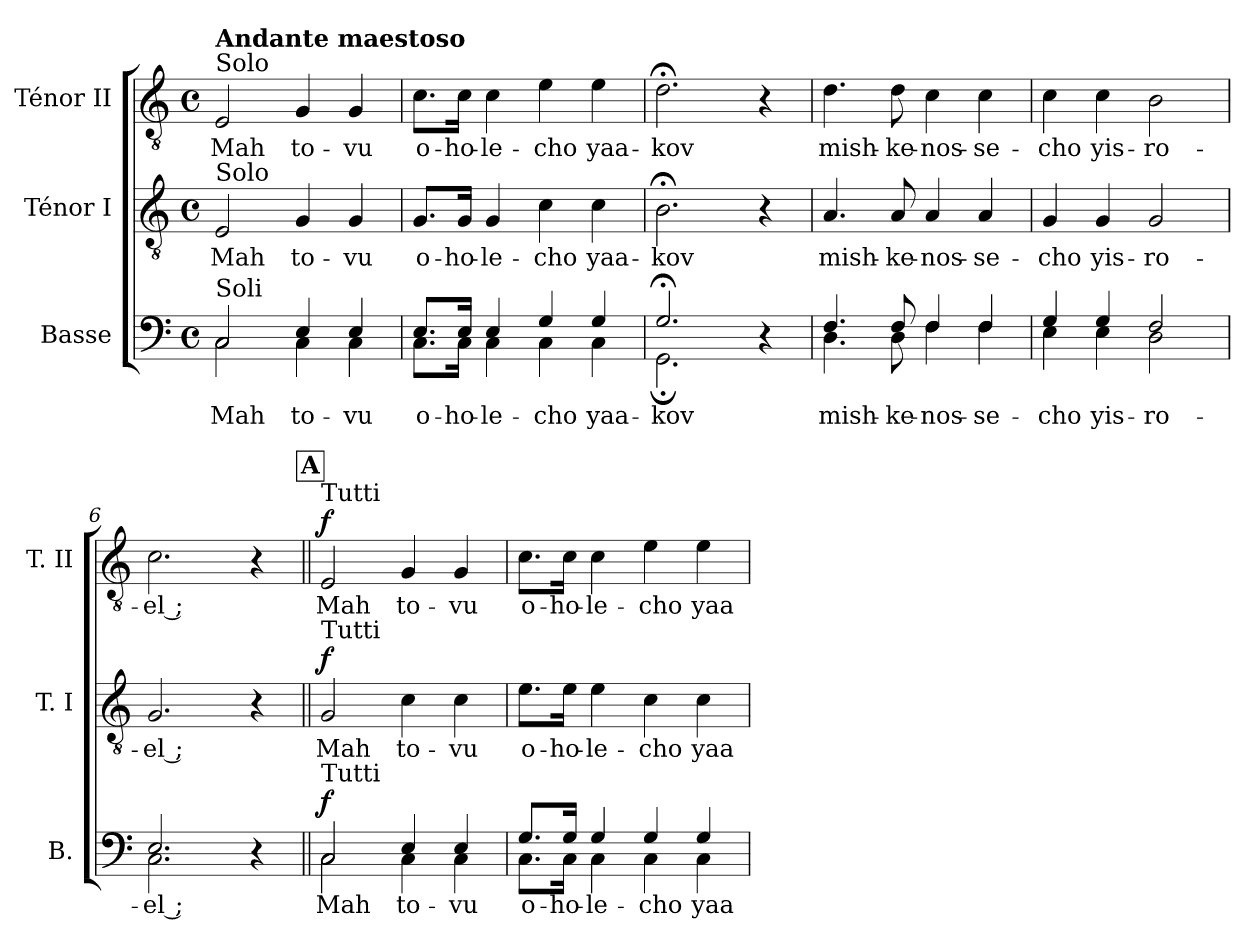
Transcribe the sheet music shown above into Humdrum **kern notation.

**kern	**text	**dynam	**kern	**text	**dynam	**kern	**text	**dynam
*part3	*part3	*part3	*part2	*part2	*part2	*part1	*part1	*part1
*staff3	*staff3	*staff3	*staff2	*staff2	*staff2	*staff1	*staff1	*staff1
*I"Basse	*	*	*I"Ténor I	*	*	*I"Ténor II	*	*
*I'B.	*	*	*I'T. I	*	*	*I'T. II	*	*
!!LO:PB:g=z
*clefF4	*	*	*clefGv2	*	*	*clefGv2	*	*
*	*	*	*ITrd7c12	*	*	*ITrd7c12	*	*
*k[]	*	*	*k[]	*	*	*k[]	*	*
*C:	*	*	*C:	*	*	*C:	*	*
*M4/4	*	*	*M4/4	*	*	*M4/4	*	*
*met(c)	*	*	*met(c)	*	*	*met(c)	*	*
*MM80	*	*	*MM80	*	*	*MM80	*	*
=1	=1	=1	=1	=1	=1	=1	=1	=1
!	!LO:LY:b:color=#000000	!	!	!	!	!	!	!
*^	*	*	*	*	*	*	*	*
!	!	!	!	!	!LO:LY:b:color=#000000	!	!	!	!
!	!	!	!	!	!	!	!LO:TX:a:t=Solo	!	!
!	!	!	!	!	!	!	!LO:TX:a:B:t=Andante maestoso	!	!
!	!	!	!	!LO:TX:a:t=Solo	!	!	!	!	!
!LO:TX:a:t=Soli	!	!	!	!	!	!	!	!	!
!	!	!	!	!	!	!	!	!LO:LY:b:color=#000000	!
2Ci/	2Ci\	Mah	.	2EEi/	Mah	.	2EEi/	Mah	.
!	!	!LO:LY:b:color=#000000	!	!	!	!	!	!	!
!	!	!	!	!	!LO:LY:b:color=#000000	!	!	!	!
!	!	!	!	!	!	!	!	!LO:LY:b:color=#000000	!
4Ei/	4Ci\	to-	.	4GGi/	to-	.	4GGi/	to-	.
!	!	!LO:LY:b:color=#000000	!	!	!	!	!	!	!
!	!	!	!	!	!LO:LY:b:color=#000000	!	!	!	!
!	!	!	!	!	!	!	!	!LO:LY:b:color=#000000	!
4Ei/	4Ci\	-vu	.	4GGi/	-vu	.	4GGi/	-vu	.
=2	=2	=2	=2	=2	=2	=2	=2	=2	=2
!	!	!LO:LY:b:color=#000000	!	!	!	!	!	!	!
!	!	!	!	!	!LO:LY:b:color=#000000	!	!	!	!
!	!	!	!	!	!	!	!	!LO:LY:b:color=#000000	!
8.Ei/L	8.Ci\L	o-	.	8.GGi/L	o-	.	8.Ci\L	o-	.
!	!	!LO:LY:b:color=#000000	!	!	!	!	!	!	!
!	!	!	!	!	!LO:LY:b:color=#000000	!	!	!	!
!	!	!	!	!	!	!	!	!LO:LY:b:color=#000000	!
16Ei/Jk	16Ci\Jk	-ho-	.	16GGi/Jk	-ho-	.	16Ci\Jk	-ho-	.
!	!	!LO:LY:b:color=#000000	!	!	!	!	!	!	!
!	!	!	!	!	!LO:LY:b:color=#000000	!	!	!	!
!	!	!	!	!	!	!	!	!LO:LY:b:color=#000000	!
4Ei/	4Ci\	-le-	.	4GGi/	-le-	.	4Ci\	-le-	.
!	!	!LO:LY:b:color=#000000	!	!	!	!	!	!	!
!	!	!	!	!	!LO:LY:b:color=#000000	!	!	!	!
!	!	!	!	!	!	!	!	!LO:LY:b:color=#000000	!
4Gi/	4Ci\	-cho	.	4Ci\	-cho	.	4Ei\	-cho	.
!	!	!LO:LY:b:color=#000000	!	!	!	!	!	!	!
!	!	!	!	!	!LO:LY:b:color=#000000	!	!	!	!
!	!	!	!	!	!	!	!	!LO:LY:b:color=#000000	!
4Gi/	4Ci\	yaa-	.	4Ci\	yaa-	.	4Ei\	yaa-	.
=3	=3	=3	=3	=3	=3	=3	=3	=3	=3
!	!	!LO:LY:b:color=#000000	!	!	!	!	!	!	!
!	!	!	!	!	!LO:LY:b:color=#000000	!	!	!	!
!	!	!	!	!	!	!	!	!LO:LY:b:color=#000000	!
2.G;i/	2.GG;i\	-kov	.	2.BB;i\	-kov	.	2.D;i\	-kov	.
4r	4ryy	.	.	4r	.	.	4r	.	.
=4	=4	=4	=4	=4	=4	=4	=4	=4	=4
!	!	!LO:LY:b:color=#000000	!	!	!	!	!	!	!
!	!	!	!	!	!LO:LY:b:color=#000000	!	!	!	!
!	!	!	!	!	!	!	!	!LO:LY:b:color=#000000	!
4.Fi/	4.Di\	mish-	.	4.AAi/	mish-	.	4.Di\	mish-	.
!	!	!LO:LY:b:color=#000000	!	!	!	!	!	!	!
!	!	!	!	!	!LO:LY:b:color=#000000	!	!	!	!
!	!	!	!	!	!	!	!	!LO:LY:b:color=#000000	!
8Fi/	8Di\	-ke-	.	8AAi/	-ke-	.	8Di\	-ke-	.
!	!	!LO:LY:b:color=#000000	!	!	!	!	!	!	!
!	!	!	!	!	!LO:LY:b:color=#000000	!	!	!	!
!	!	!	!	!	!	!	!	!LO:LY:b:color=#000000	!
4Fi/	4Fi\	-nos-	.	4AAi/	-nos-	.	4Ci\	-nos-	.
!	!	!LO:LY:b:color=#000000	!	!	!	!	!	!	!
!	!	!	!	!	!LO:LY:b:color=#000000	!	!	!	!
!	!	!	!	!	!	!	!	!LO:LY:b:color=#000000	!
4Fi/	4Fi\	-se-	.	4AAi/	-se-	.	4Ci\	-se-	.
=5	=5	=5	=5	=5	=5	=5	=5	=5	=5
!	!	!LO:LY:b:color=#000000	!	!	!	!	!	!	!
!	!	!	!	!	!LO:LY:b:color=#000000	!	!	!	!
!	!	!	!	!	!	!	!	!LO:LY:b:color=#000000	!
4Gi/	4Ei\	-cho	.	4GGi/	-cho	.	4Ci\	-cho	.
!	!	!LO:LY:b:color=#000000	!	!	!	!	!	!	!
!	!	!	!	!	!LO:LY:b:color=#000000	!	!	!	!
!	!	!	!	!	!	!	!	!LO:LY:b:color=#000000	!
4Gi/	4Ei\	yis-	.	4GGi/	yis-	.	4Ci\	yis-	.
!	!	!LO:LY:b:color=#000000	!	!	!	!	!	!	!
!	!	!	!	!	!LO:LY:b:color=#000000	!	!	!	!
!	!	!	!	!	!	!	!	!LO:LY:b:color=#000000	!
2Fi/	2Di\	-ro-	.	2GGi/	-ro-	.	2BBi\	-ro-	.
=6	=6	=6	=6	=6	=6	=6	=6	=6	=6
!	!	!LO:LY:b:color=#000000	!	!	!	!	!	!	!
!	!	!	!	!	!LO:LY:b:color=#000000	!	!	!	!
!	!	!	!	!	!	!	!	!LO:LY:b:color=#000000	!
2.Ei/	2.Ci\	-el ;	.	2.GGi/	-el ;	.	2.Ci\	-el ;	.
4r	4ryy	.	.	4r	.	.	4r	.	.
!!LO:LB:g=z
!!LO:REH:place=s1:color=#000000:enc=box:fs=16.8883:t=A
=7||	=7||	=7||	=7||	=7||	=7||	=7||	=7||	=7||	=7||
!	!	!LO:LY:b:color=#000000	!	!	!	!	!	!	!
!	!	!	!	!	!LO:LY:b:color=#000000	!	!	!	!
!	!	!	!	!	!	!	!LO:TX:a:t=Tutti	!	!
!	!	!	!	!LO:TX:a:t=Tutti	!	!	!	!	!
!LO:TX:a:t=Tutti	!	!	!	!	!	!	!	!	!
!	!	!	!	!	!	!	!	!LO:LY:b:color=#000000	!
2Ci/	2Ci\	Mah	f	2GGi/	Mah	f	2EEi/	Mah	f
!	!	!LO:LY:b:color=#000000	!	!	!	!	!	!	!
!	!	!	!	!	!LO:LY:b:color=#000000	!	!	!	!
!	!	!	!	!	!	!	!	!LO:LY:b:color=#000000	!
4Ei/	4Ci\	to-	.	4Ci\	to-	.	4GGi/	to-	.
!	!	!LO:LY:b:color=#000000	!	!	!	!	!	!	!
!	!	!	!	!	!LO:LY:b:color=#000000	!	!	!	!
!	!	!	!	!	!	!	!	!LO:LY:b:color=#000000	!
4Ei/	4Ci\	-vu	.	4Ci\	-vu	.	4GGi/	-vu	.
=8	=8	=8	=8	=8	=8	=8	=8	=8	=8
!	!	!LO:LY:b:color=#000000	!	!	!	!	!	!	!
!	!	!	!	!	!LO:LY:b:color=#000000	!	!	!	!
!	!	!	!	!	!	!	!	!LO:LY:b:color=#000000	!
8.Gi/L	8.Ci\L	o-	.	8.Ei\L	o-	.	8.Ci\L	o-	.
!	!	!LO:LY:b:color=#000000	!	!	!	!	!	!	!
!	!	!	!	!	!LO:LY:b:color=#000000	!	!	!	!
!	!	!	!	!	!	!	!	!LO:LY:b:color=#000000	!
16Gi/Jk	16Ci\Jk	-ho-	.	16Ei\Jk	-ho-	.	16Ci\Jk	-ho-	.
!	!	!LO:LY:b:color=#000000	!	!	!	!	!	!	!
!	!	!	!	!	!LO:LY:b:color=#000000	!	!	!	!
!	!	!	!	!	!	!	!	!LO:LY:b:color=#000000	!
4Gi/	4Ci\	-le-	.	4Ei\	-le-	.	4Ci\	-le-	.
!	!	!LO:LY:b:color=#000000	!	!	!	!	!	!	!
!	!	!	!	!	!LO:LY:b:color=#000000	!	!	!	!
!	!	!	!	!	!	!	!	!LO:LY:b:color=#000000	!
4Gi/	4Ci\	-cho	.	4Ci\	-cho	.	4Ei\	-cho	.
!	!	!LO:LY:b:color=#000000	!	!	!	!	!	!	!
!	!	!	!	!	!LO:LY:b:color=#000000	!	!	!	!
!	!	!	!	!	!	!	!	!LO:LY:b:color=#000000	!
4Gi/	4Ci\	yaa-	.	4Ci\	yaa-	.	4Ei\	yaa-	.
*v	*v	*	*	*	*	*	*	*	*
=	=	=	=	=	=	=	=	=
*-	*-	*-	*-	*-	*-	*-	*-	*-
